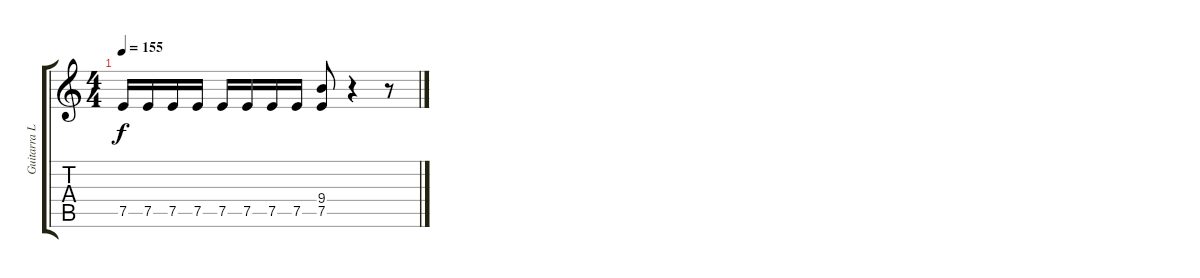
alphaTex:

\track ("Guitarra Lider" "Guitarra L") {instrument distortionguitar}
\staff {score tabs}
\tuning (E4 B3 G3 D3 A2 E2) {hide}
\ts (4 4)
\tempo 155
\clef g2
\ks c
7.5.16{dy f} 7.5.16 7.5.16 7.5.16 7.5.16 7.5.16 7.5.16 7.5.16 (9.4 7.5).8 r.4 r.8
